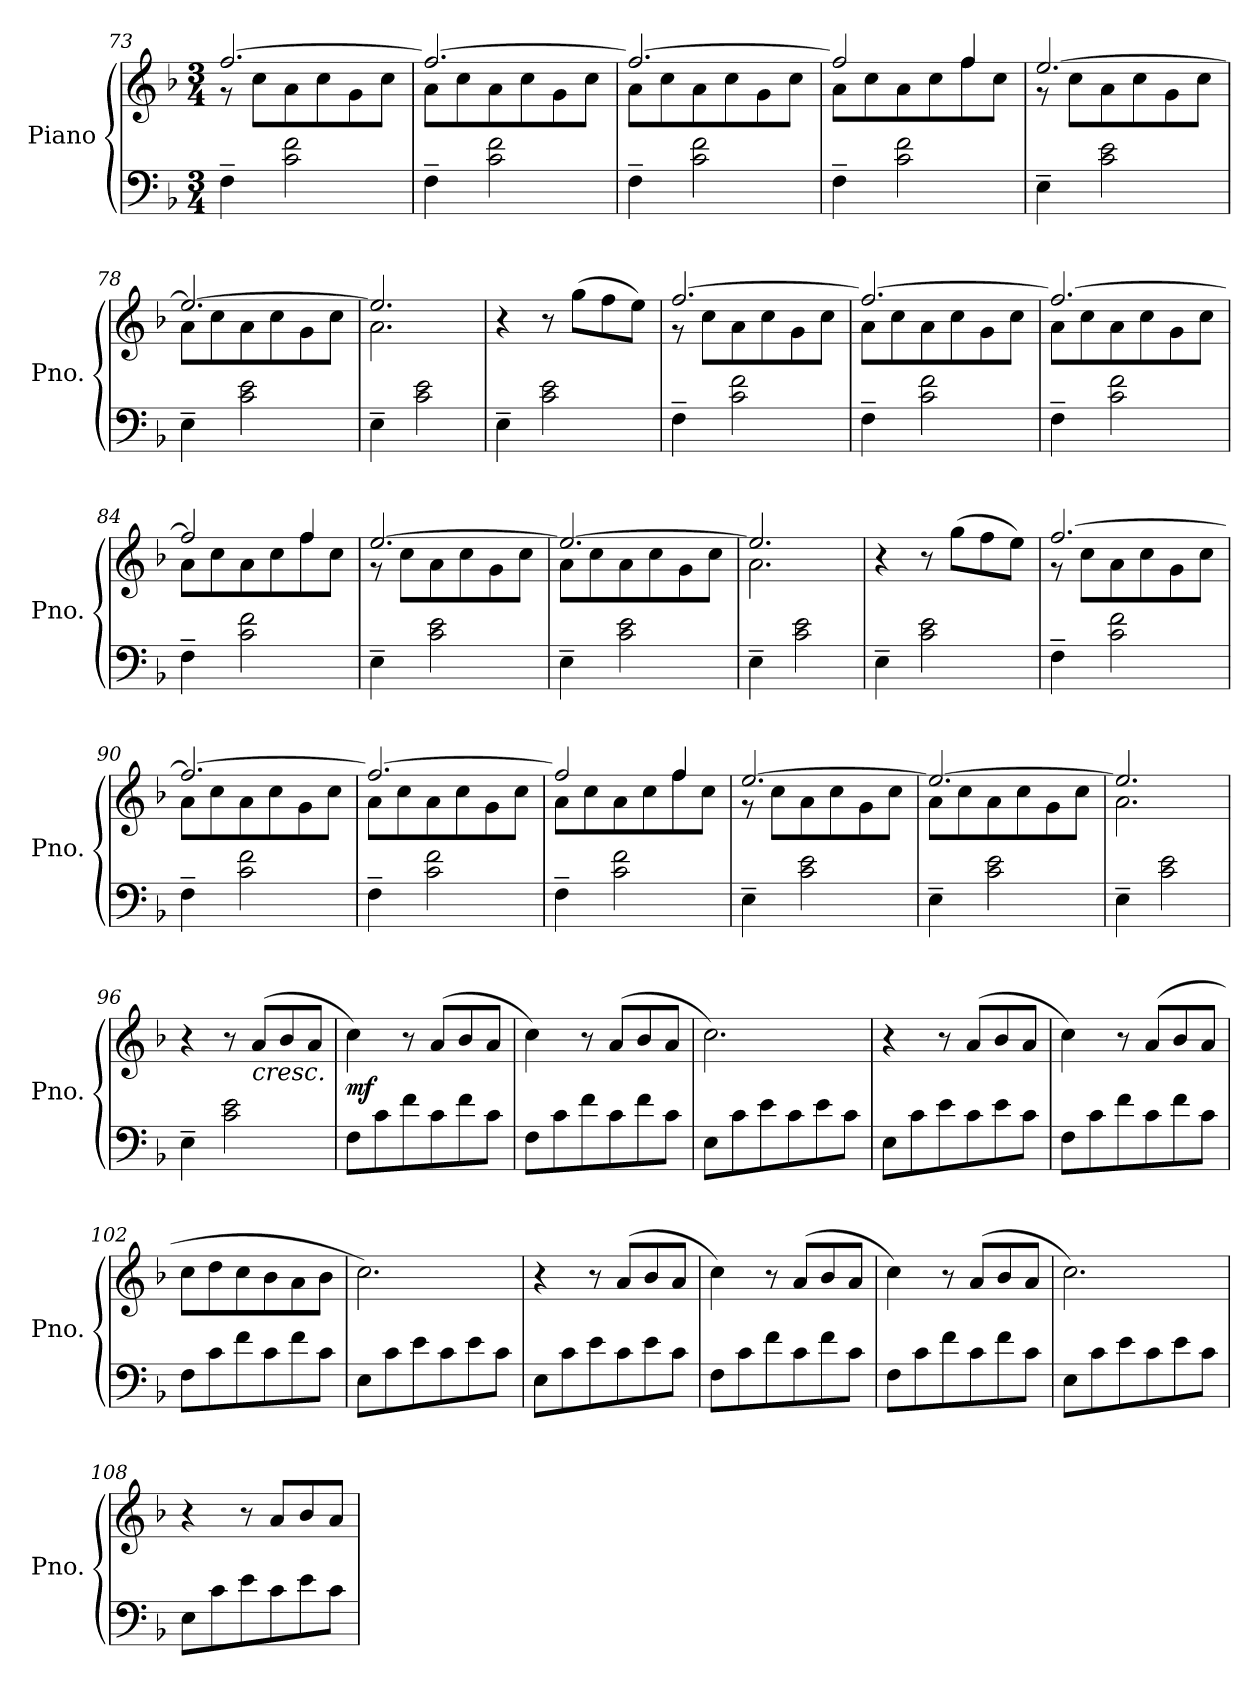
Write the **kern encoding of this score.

**kern	**kern	**dynam
*part1	*part1	*part1
*staff2	*staff1	*staff1/2
*I"Piano	*	*
*I'Pno.	*	*
*clefF4	*clefG2	*
*k[b-]	*k[b-]	*
*M3/4	*M3/4	*
=73	=73	=73
*	*^	*
4F~\	[2.ff/	8r	.
.	.	8cc\L	.
2c\ 2f\	.	8a\	.
.	.	8cc\	.
.	.	8g\	.
.	.	8cc\J	.
=74	=74	=74	=74
4F~\	2.ff/_	8a\L	.
.	.	8cc\	.
2c\ 2f\	.	8a\	.
.	.	8cc\	.
.	.	8g\	.
.	.	8cc\J	.
=75	=75	=75	=75
4F~\	2.ff/_	8a\L	.
.	.	8cc\	.
2c\ 2f\	.	8a\	.
.	.	8cc\	.
.	.	8g\	.
.	.	8cc\J	.
=76	=76	=76	=76
4F~\	2ff/]	8a\L	.
.	.	8cc\	.
2c\ 2f\	.	8a\	.
.	.	8cc\	.
.	4ff/	8ff\	.
.	.	8cc\J	.
!!LO:LB:g=z	!!
=77	=77	=77	=77
4E~\	[2.ee/	8r	.
.	.	8cc\L	.
2c\ 2e\	.	8a\	.
.	.	8cc\	.
.	.	8g\	.
.	.	8cc\J	.
=78	=78	=78	=78
4E~\	2.ee/_	8a\L	.
.	.	8cc\	.
2c\ 2e\	.	8a\	.
.	.	8cc\	.
.	.	8g\	.
.	.	8cc\J	.
=79	=79	=79	=79
4E~\	2.ee/]	2.a\	.
2c\ 2e\	.	.	.
*	*v	*v	*
=80	=80	=80
4E~\	4r	.
2c\ 2e\	8r	.
.	(>8gg\L	.
.	8ff\	.
.	8ee\J)	.
=81	=81	=81
*	*^	*
4F~\	[2.ff/	8r	.
.	.	8cc\L	.
2c\ 2f\	.	8a\	.
.	.	8cc\	.
.	.	8g\	.
.	.	8cc\J	.
=82	=82	=82	=82
4F~\	2.ff/_	8a\L	.
.	.	8cc\	.
2c\ 2f\	.	8a\	.
.	.	8cc\	.
.	.	8g\	.
.	.	8cc\J	.
=83	=83	=83	=83
4F~\	2.ff/_	8a\L	.
.	.	8cc\	.
2c\ 2f\	.	8a\	.
.	.	8cc\	.
.	.	8g\	.
.	.	8cc\J	.
!!LO:LB:g=z	!!
=84	=84	=84	=84
4F~\	2ff/]	8a\L	.
.	.	8cc\	.
2c\ 2f\	.	8a\	.
.	.	8cc\	.
.	4ff/	8ff\	.
.	.	8cc\J	.
=85	=85	=85	=85
4E~\	[2.ee/	8r	.
.	.	8cc\L	.
2c\ 2e\	.	8a\	.
.	.	8cc\	.
.	.	8g\	.
.	.	8cc\J	.
=86	=86	=86	=86
4E~\	2.ee/_	8a\L	.
.	.	8cc\	.
2c\ 2e\	.	8a\	.
.	.	8cc\	.
.	.	8g\	.
.	.	8cc\J	.
=87	=87	=87	=87
4E~\	2.ee/]	2.a\	.
2c\ 2e\	.	.	.
*	*v	*v	*
=88	=88	=88
4E~\	4r	.
2c\ 2e\	8r	.
.	(>8gg\L	.
.	8ff\	.
.	8ee\J)	.
=89	=89	=89
*	*^	*
4F~\	[2.ff/	8r	.
.	.	8cc\L	.
2c\ 2f\	.	8a\	.
.	.	8cc\	.
.	.	8g\	.
.	.	8cc\J	.
=90	=90	=90	=90
4F~\	2.ff/_	8a\L	.
.	.	8cc\	.
2c\ 2f\	.	8a\	.
.	.	8cc\	.
.	.	8g\	.
.	.	8cc\J	.
!!LO:LB:g=z	!!
=91	=91	=91	=91
4F~\	2.ff/_	8a\L	.
.	.	8cc\	.
2c\ 2f\	.	8a\	.
.	.	8cc\	.
.	.	8g\	.
.	.	8cc\J	.
=92	=92	=92	=92
4F~\	2ff/]	8a\L	.
.	.	8cc\	.
2c\ 2f\	.	8a\	.
.	.	8cc\	.
.	4ff/	8ff\	.
.	.	8cc\J	.
=93	=93	=93	=93
4E~\	[2.ee/	8r	.
.	.	8cc\L	.
2c\ 2e\	.	8a\	.
.	.	8cc\	.
.	.	8g\	.
.	.	8cc\J	.
=94	=94	=94	=94
4E~\	2.ee/_	8a\L	.
.	.	8cc\	.
2c\ 2e\	.	8a\	.
.	.	8cc\	.
.	.	8g\	.
.	.	8cc\J	.
=95	=95	=95	=95
4E~\	2.ee/]	2.a\	.
2c\ 2e\	.	.	.
*	*v	*v	*
=96	=96	=96
4E~\	4r	.
2c\ 2e\	8r	.
!	!LO:TX:b:i:t=cresc.	!
.	(>8a/L	.
.	8b-/	.
.	8a/J	.
!!LO:LB:g=z
=97	=97	=97
!	!	!LO:DY:b
8F\L	4cc\)	mf
8c\	.	.
8f\	8r	.
8c\	(>8a/L	.
8f\	8b-/	.
8c\J	8a/J	.
=98	=98	=98
8F\L	4cc\)	.
8c\	.	.
8f\	8r	.
8c\	(>8a/L	.
8f\	8b-/	.
8c\J	8a/J	.
=99	=99	=99
8E\L	2.cc\)	.
8c\	.	.
8e\	.	.
8c\	.	.
8e\	.	.
8c\J	.	.
=100	=100	=100
8E\L	4r	.
8c\	.	.
8e\	8r	.
8c\	(>8a/L	.
8e\	8b-/	.
8c\J	8a/J	.
=101	=101	=101
8F\L	4cc\)	.
8c\	.	.
8f\	8r	.
8c\	(>8a/L	.
8f\	8b-/	.
8c\J	8a/J	.
=102	=102	=102
8F\L	8cc\L	.
8c\	8dd\	.
8f\	8cc\	.
8c\	8b-\	.
8f\	8a\	.
8c\J	8b-\J	.
!!LO:LB:g=z
=103	=103	=103
8E\L	2.cc\)	.
8c\	.	.
8e\	.	.
8c\	.	.
8e\	.	.
8c\J	.	.
=104	=104	=104
8E\L	4r	.
8c\	.	.
8e\	8r	.
8c\	(>8a/L	.
8e\	8b-/	.
8c\J	8a/J	.
=105	=105	=105
8F\L	4cc\)	.
8c\	.	.
8f\	8r	.
8c\	(>8a/L	.
8f\	8b-/	.
8c\J	8a/J	.
=106	=106	=106
8F\L	4cc\)	.
8c\	.	.
8f\	8r	.
8c\	(>8a/L	.
8f\	8b-/	.
8c\J	8a/J	.
=107	=107	=107
8E\L	2.cc\)	.
8c\	.	.
8e\	.	.
8c\	.	.
8e\	.	.
8c\J	.	.
=108	=108	=108
8E\L	4r	.
8c\	.	.
8e\	8r	.
8c\	8a/L	.
8e\	8b-/	.
8c\J	8a/J	.
=	=	=
*-	*-	*-
